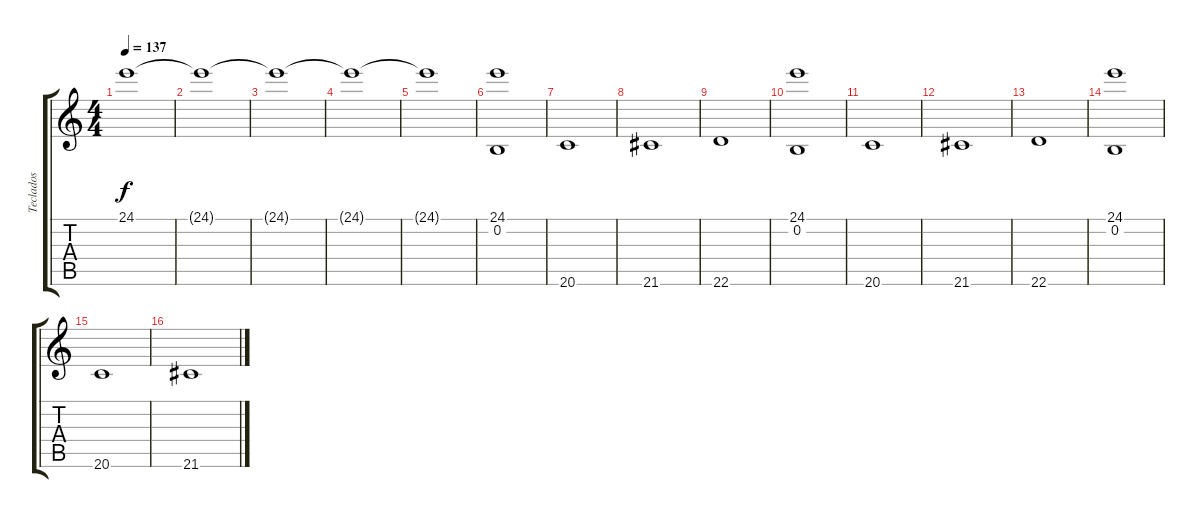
\track ("Teclados" "Teclados") {instrument stringensemble1}
\staff {score tabs}
\tuning (E4 B3 G3 D3 A2 E2) {hide}
\ts (4 4)
\tempo 137
\clef g2
\ks c
24.1.1{dy f instrument stringensemble1} |
24.1{t}.1 |
24.1{t}.1 |
24.1{t}.1 |
24.1{t}.1 |
(24.1 0.2).1 |
20.6.1 |
21.6.1 |
22.6.1 |
(24.1 0.2).1 |
20.6.1 |
21.6.1 |
22.6.1 |
(24.1 0.2).1 |
20.6.1 |
21.6.1
